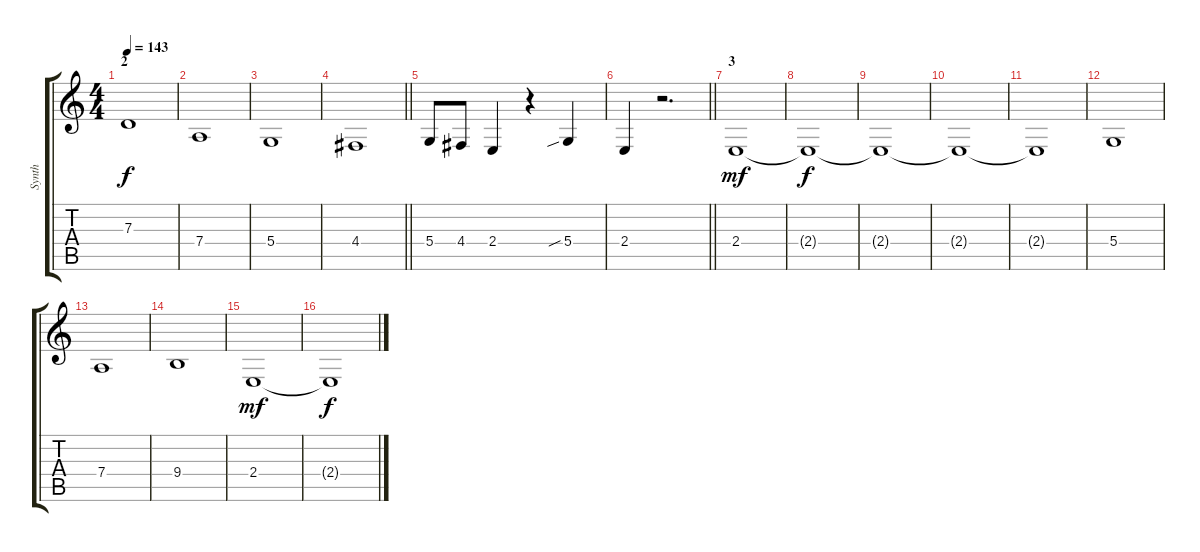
\track ("Synth" "Synth") {instrument churchorgan}
\staff {score tabs}
\tuning (E4 B3 G3 D3 A2 E2) {hide}
\ts (4 4)
\section ("" "2")
\tempo 143
\clef g2
\ks c
7.3.1{dy f} |
7.4.1 |
5.4.1 |
\barLineRight lightlight
4.4.1 |
\section ("" "")
5.4.8 4.4.8 2.4.4 r.4 5.4{sib}.4 |
\barLineRight lightlight
2.4.4 r.2{d} |
\section ("" "3")
2.4.1{dy mf} |
2.4{t}.1{dy f} |
2.4{t}.1 |
2.4{t}.1 |
2.4{t}.1 |
5.4.1 |
7.4.1 |
9.4.1 |
2.4.1{dy mf} |
2.4{t}.1{dy f}
